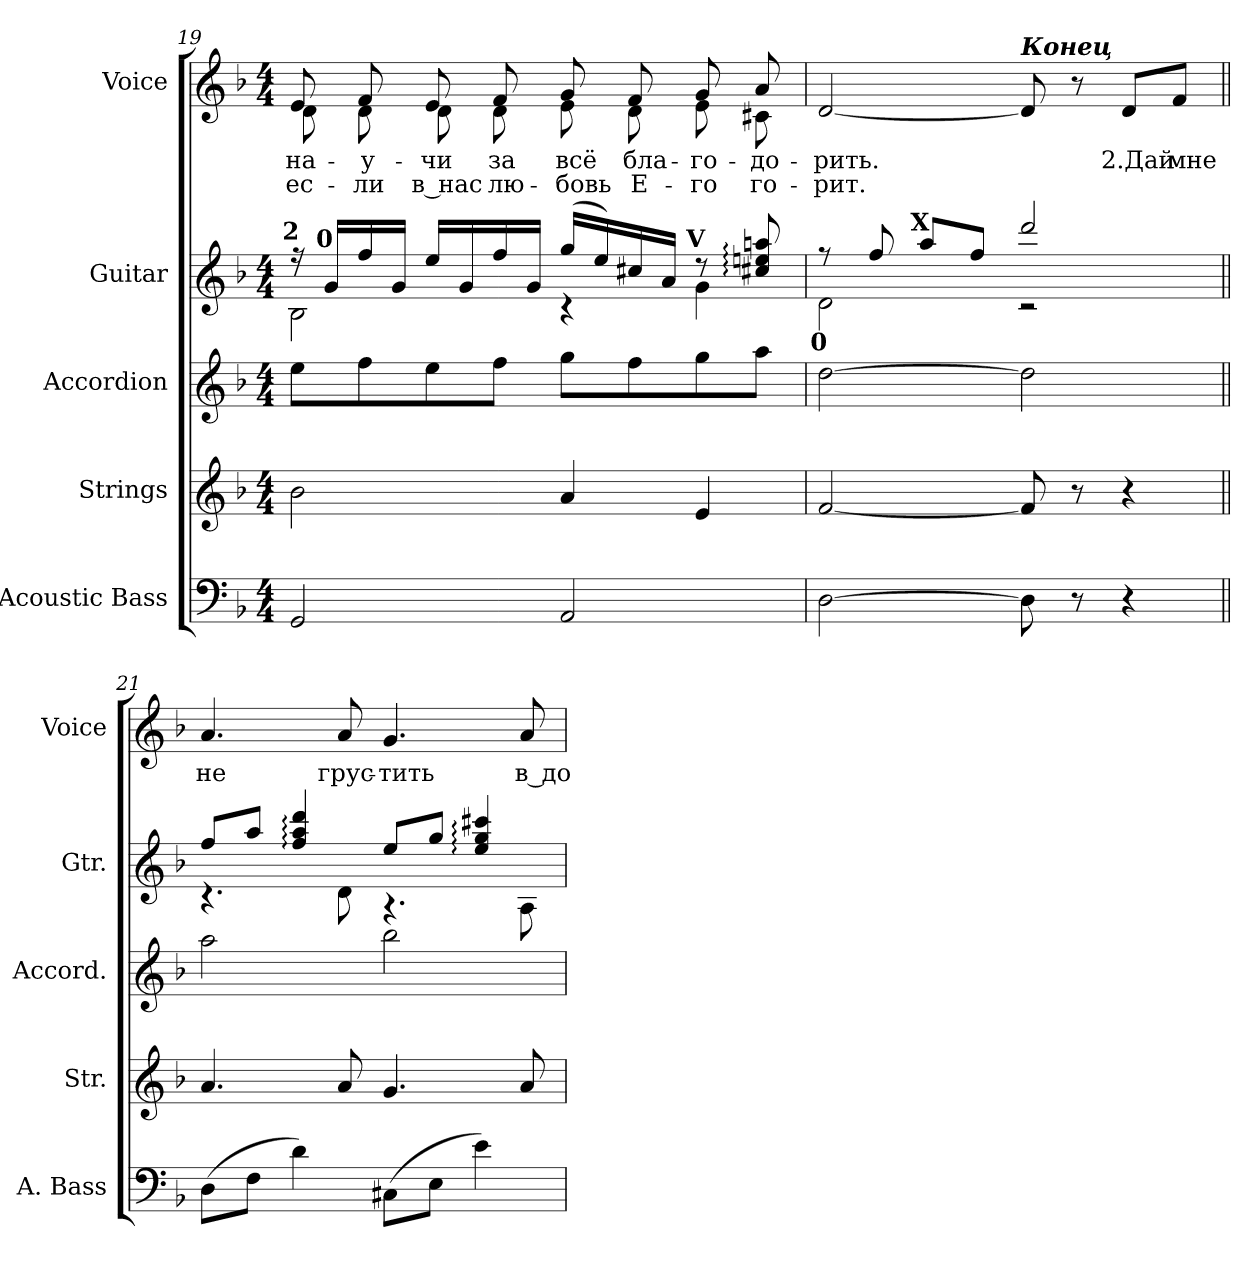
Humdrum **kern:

**kern	**kern	**kern	**kern	**kern	**text	**text
*part5	*part4	*part3	*part2	*part1	*part1	*part1
*staff5	*staff4	*staff3	*staff2	*staff1	*staff1	*staff1
*I"Acoustic Bass	*I"Strings	*I"Accordion	*I"Guitar	*I"Voice	*	*
*I'A. Bass	*I'Str.	*I'Accord.	*I'Gtr.	*I'Voice	*	*
*clefF4	*clefG2	*clefG2	*clefG2	*clefG2	*	*
*ITrd7c12	*	*	*ITrd7c12	*	*	*
*k[b-]	*k[b-]	*k[b-]	*k[b-]	*k[b-]	*	*
*d:	*d:	*d:	*d:	*d:	*	*
*M4/4	*M4/4	*M4/4	*M4/4	*M4/4	*	*
=19	=19	=19	=19	=19	=19	=19
*	*	*	*^	*	*	*
!	!	!	!LO:TX:a:B:cj:t=2	!	!	!	!
!	!	!	!	!	!	!LO:LY:b:color=#000000	!LO:LY:b:color=#000000
*	*	*	*	*	*^	*	*
2GGGi/	2b-i\	8eei\L	16r	2BB-i\	8ei/	8di\	на-	ес-
!	!	!	!LO:TX:a:B:cj:t=0	!	!	!	!	!
.	.	.	16Gi/LL	.	.	.	.	.
!	!	!	!	!	!	!	!LO:LY:b:color=#000000	!LO:LY:b:color=#000000
.	.	8ffi\	16fi/	.	8fi/	8di\	-у-	-ли
.	.	.	16Gi/JJ	.	.	.	.	.
!	!	!	!	!	!	!	!LO:LY:b:color=#000000	!LO:LY:b:color=#000000
.	.	8eei\	16ei/LL	.	8ei/	8di\	-чи	в нас
.	.	.	16Gi/	.	.	.	.	.
!	!	!	!	!	!	!	!LO:LY:b:color=#000000	!LO:LY:b:color=#000000
.	.	8ffi\J	16fi/	.	8fi/	8di\	за	лю-
.	.	.	16Gi/JJ	.	.	.	.	.
!	!	!	!	!	!	!	!LO:LY:b:color=#000000	!LO:LY:b:color=#000000
2AAAi/	4ai/	8ggi\L	(16gi/LL	4r	8gi/	8ei\	всё	-бовь
.	.	.	16ei/)	.	.	.	.	.
!	!	!	!	!	!	!	!LO:LY:b:color=#000000	!LO:LY:b:color=#000000
.	.	8ffi\	16c#Xi/	.	8fi/	8di\	бла-	Е-
.	.	.	16Ai/JJ	.	.	.	.	.
!	!	!	!LO:TX:a:B:cj:t=V	!	!	!	!	!
!	!	!	!	!	!	!	!LO:LY:b:color=#000000	!LO:LY:b:color=#000000
.	4ei/	8ggi\	8r	4Gi\	8gi/	8ei\	-го-	-го
!	!	!	!	!	!	!	!LO:LY:b:color=#000000	!LO:LY:b:color=#000000
.	.	8aai\J	8c#Xi/: 8eni: 8ani:	.	8ai/	8c#Xi\	-до-	го-
*	*	*	*	*	*v	*v	*	*
=20	=20	=20	=20	=20	=20	=20	=20
*	*	*	*	*	*^	*	*
!	!	!	!LO:TX:b:B:cj:t=0	!	!	!	!	!
!	!	!	!	!	!	!	!LO:LY:b:color=#000000	!LO:LY:b:color=#000000
*	*	*	*	*	*v	*v	*	*
[>2DDi\	[<2fi/	[>2ddi\	8r	2Di\	[<2di/	-рить.	-рит.
.	.	.	8fi/	.	.	.	.
!	!	!	!LO:TX:a:B:cj:t=X	!	!	!	!
.	.	.	8ai/L	.	.	.	.
.	.	.	8fi/J	.	.	.	.
!	!	!	!	!	!LO:TX:a:Bi:t=Конец	!	!
8DDi\]	8fi/]	2ddi\]	2ddi/	2r	8di/]	.	.
8r	8r	.	.	.	8r	.	.
!	!	!	!	!	!	!LO:LY:b:color=#000000	!
4r	4r	.	.	.	8di/L	2.Дай	.
!	!	!	!	!	!	!LO:LY:b:color=#000000	!
.	.	.	.	.	8fi/J	мне	.
!!LO:PB:g=z
=21||	=21||	=21||	=21||	=21||	=21||	=21||	=21||
!	!	!	!	!	!	!LO:LY:b:color=#000000	!
(8DDi\L	4.ai/	2aai\	8fi/L	4.r	4.ai/	не	.
8FFi\J	.	.	8ai/J	.	.	.	.
4Di\)	.	.	4fi/: 4ai: 4ddi:	.	.	.	.
!	!	!	!	!	!	!LO:LY:b:color=#000000	!
.	8ai/	.	.	8Di\	8ai/	грус-	.
!	!	!	!	!	!	!LO:LY:b:color=#000000	!
(8CC#Xi\L	4.gi/	2bb-i\	8ei/L	4.r	4.gi/	-тить	.
8EEi\J	.	.	8gi/J	.	.	.	.
4Ei\)	.	.	4ei/: 4gi: 4cc#Xi:	.	.	.	.
!	!	!	!	!	!	!LO:LY:b:color=#000000	!
.	8ai/	.	.	8AAi\	8ai/	в до-	.
*	*	*	*v	*v	*	*	*
=	=	=	=	=	=	=
*-	*-	*-	*-	*-	*-	*-
